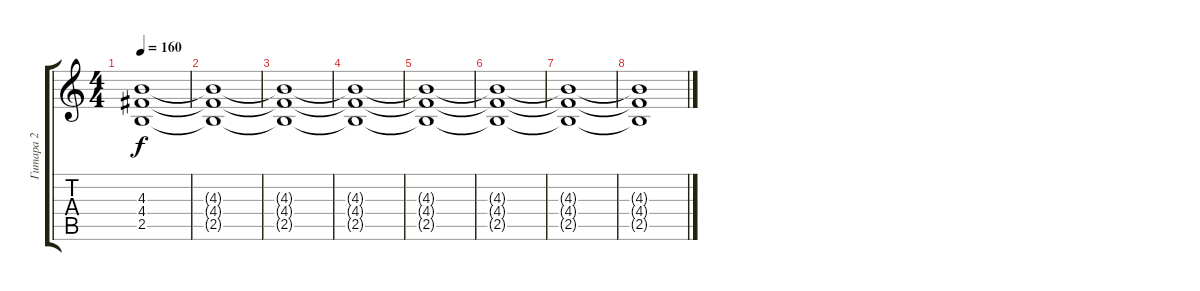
\track ("Гитара 2" "Гитара 2") {instrument overdrivenguitar}
\staff {score tabs}
\tuning (E4 B3 G3 D3 A2 E2) {hide}
\ts (4 4)
\tempo 160
\clef g2
\ks c
(4.3 4.4 2.5).1{dy f} |
(4.3{t} 4.4{t} 2.5{t}).1 |
(4.3{t} 4.4{t} 2.5{t}).1 |
(4.3{t} 4.4{t} 2.5{t}).1 |
(4.3{t} 4.4{t} 2.5{t}).1 |
(4.3{t} 4.4{t} 2.5{t}).1 |
(4.3{t} 4.4{t} 2.5{t}).1 |
(4.3{t} 4.4{t} 2.5{t}).1
